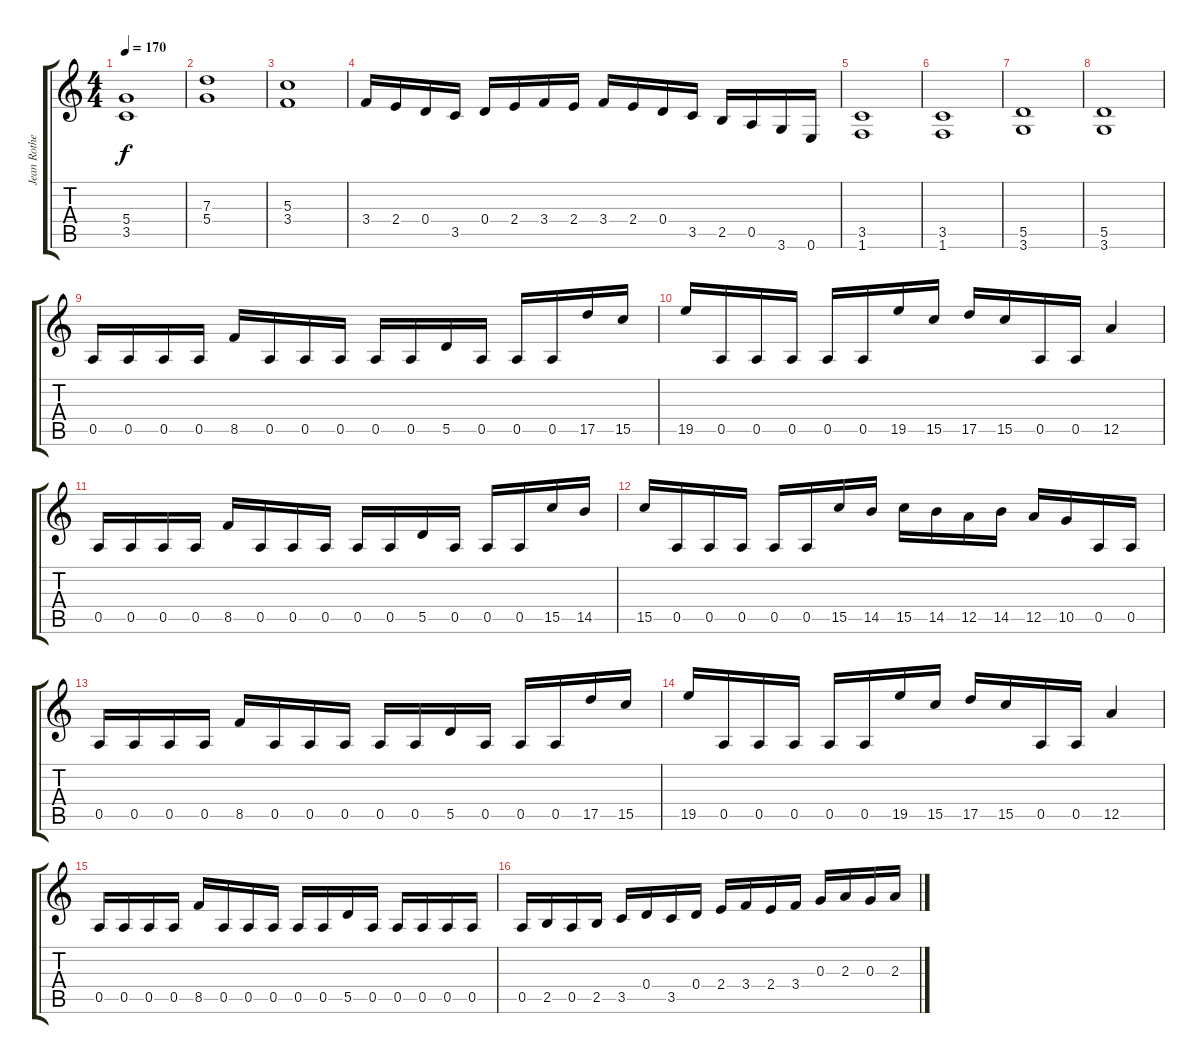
\track ("Jean Rothen" "Jean Rothe") {instrument overdrivenguitar}
\staff {score tabs}
\tuning (E4 B3 G3 D3 A2 E2) {hide}
\ts (4 4)
\tempo 170
\clef g2
\ks c
(5.4 3.5).1{dy f} |
(7.3 5.4).1 |
(5.3 3.4).1 |
3.4.16 2.4.16 0.4.16 3.5.16 0.4.16 2.4.16 3.4.16 2.4.16 3.4.16 2.4.16 0.4.16 3.5.16 2.5.16 0.5.16 3.6.16 0.6.16 |
(3.5 1.6).1 |
(3.5 1.6).1 |
(5.5 3.6).1 |
(5.5 3.6).1 |
0.5.16 0.5.16 0.5.16 0.5.16 8.5.16 0.5.16 0.5.16 0.5.16 0.5.16 0.5.16 5.5.16 0.5.16 0.5.16 0.5.16 17.5.16 15.5.16 |
19.5.16 0.5.16 0.5.16 0.5.16 0.5.16 0.5.16 19.5.16 15.5.16 17.5.16 15.5.16 0.5.16 0.5.16 12.5.4 |
0.5.16 0.5.16 0.5.16 0.5.16 8.5.16 0.5.16 0.5.16 0.5.16 0.5.16 0.5.16 5.5.16 0.5.16 0.5.16 0.5.16 15.5.16 14.5.16 |
15.5.16 0.5.16 0.5.16 0.5.16 0.5.16 0.5.16 15.5.16 14.5.16 15.5.16 14.5.16 12.5.16 14.5.16 12.5.16 10.5.16 0.5.16 0.5.16 |
0.5.16 0.5.16 0.5.16 0.5.16 8.5.16 0.5.16 0.5.16 0.5.16 0.5.16 0.5.16 5.5.16 0.5.16 0.5.16 0.5.16 17.5.16 15.5.16 |
19.5.16 0.5.16 0.5.16 0.5.16 0.5.16 0.5.16 19.5.16 15.5.16 17.5.16 15.5.16 0.5.16 0.5.16 12.5.4 |
0.5.16 0.5.16 0.5.16 0.5.16 8.5.16 0.5.16 0.5.16 0.5.16 0.5.16 0.5.16 5.5.16 0.5.16 0.5.16 0.5.16 0.5.16 0.5.16 |
0.5.16 2.5.16 0.5.16 2.5.16 3.5.16 0.4.16 3.5.16 0.4.16 2.4.16 3.4.16 2.4.16 3.4.16 0.3.16 2.3.16 0.3.16 2.3.16
